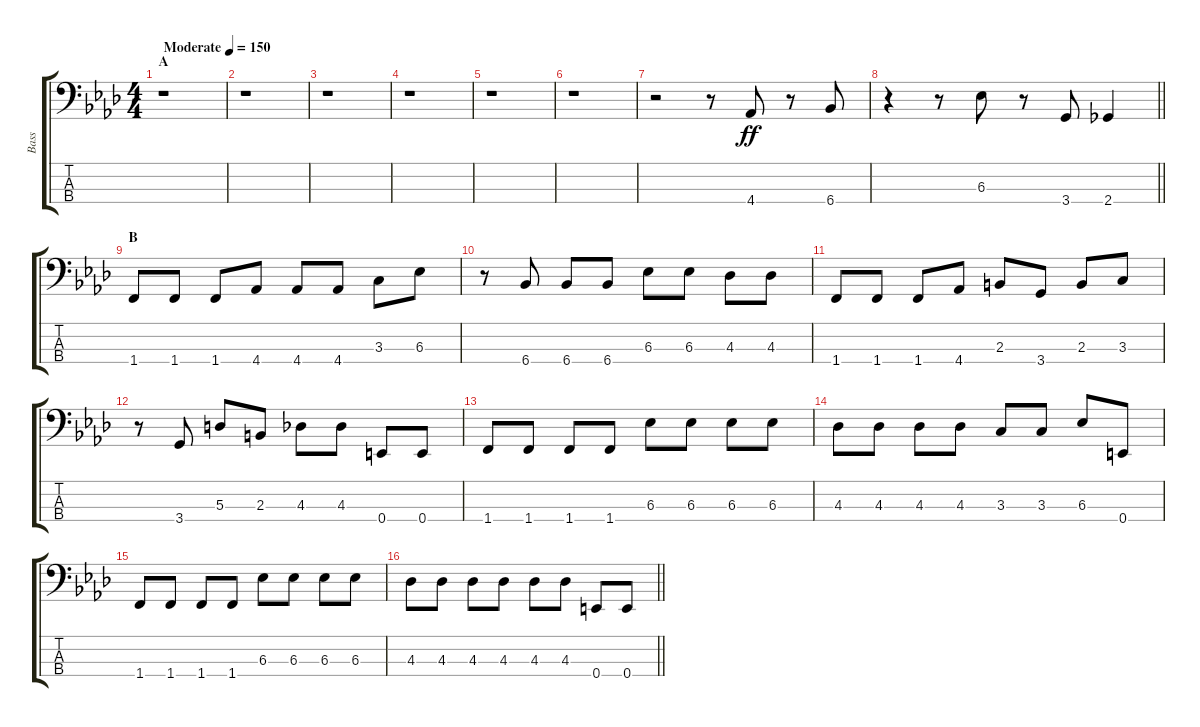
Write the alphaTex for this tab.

\track ("Bass" "Bass") {instrument electricbasspick}
\staff {score tabs}
\tuning (G2 D2 A1 E1) {hide}
\ts (4 4)
\section ("" "A")
\tempo (150 "Moderate")
\clef f4
\ks ab
r.1{dy ff instrument electricbasspick} |
r.1 |
r.1 |
r.1 |
r.1 |
r.1 |
r.2 r.8 4.4.8 r.8 6.4.8 |
\barLineRight lightlight
r.4 r.8 6.3.8 r.8 3.4.8 2.4.4 |
\section ("" "B")
1.4.8 1.4.8 1.4.8 4.4.8 4.4.8 4.4.8 3.3.8 6.3.8 |
r.8 6.4.8 6.4.8 6.4.8 6.3.8 6.3.8 4.3.8 4.3.8 |
1.4.8 1.4.8 1.4.8 4.4.8 2.3.8 3.4.8 2.3.8 3.3.8 |
r.8 3.4.8 5.3.8 2.3.8 4.3.8 4.3.8 0.4.8 0.4.8 |
1.4.8 1.4.8 1.4.8 1.4.8 6.3.8 6.3.8 6.3.8 6.3.8 |
4.3.8 4.3.8 4.3.8 4.3.8 3.3.8 3.3.8 6.3.8 0.4.8 |
1.4.8 1.4.8 1.4.8 1.4.8 6.3.8 6.3.8 6.3.8 6.3.8 |
\barLineRight lightlight
4.3.8 4.3.8 4.3.8 4.3.8 4.3.8 4.3.8 0.4.8 0.4.8
